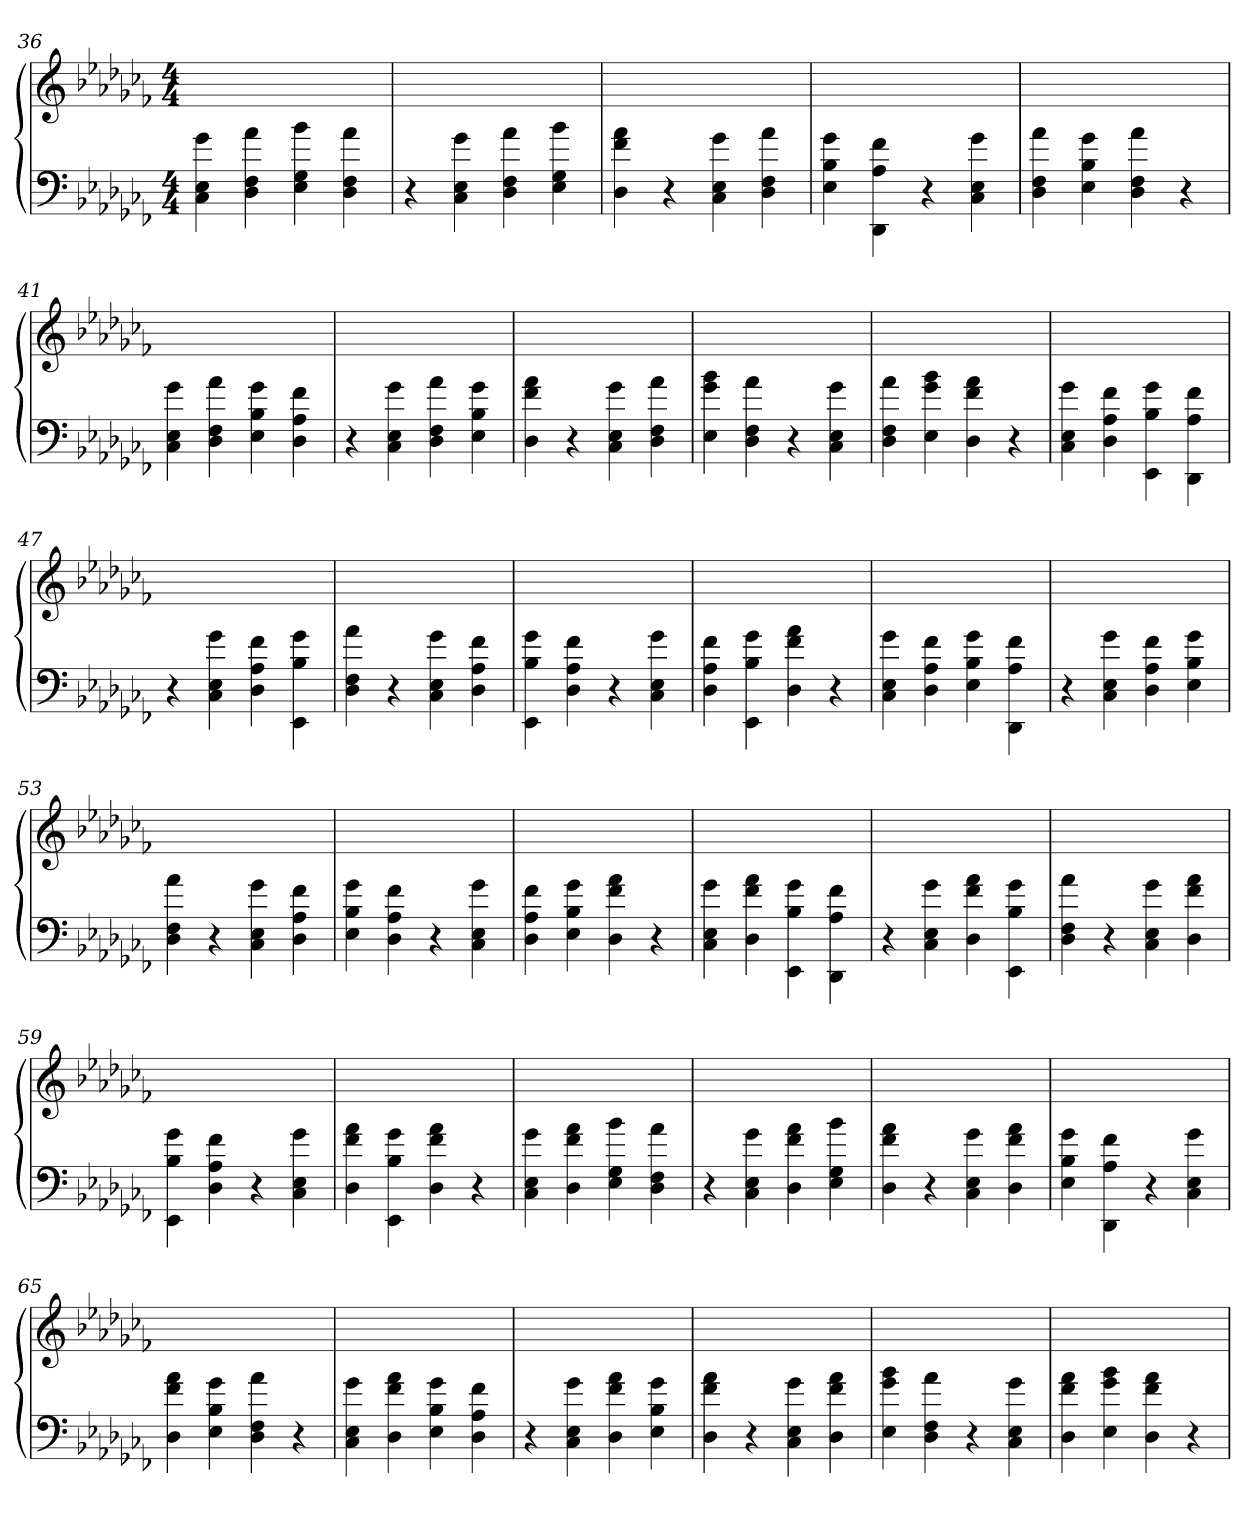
**kern	**kern
*part2	*part1
*staff2	*staff1
*clefF4	*clefG2
*k[b-e-a-d-g-c-f-]	*k[b-e-a-d-g-c-f-]
*C-:	*C-:
*M4/4	*M4/4
=36	=36
4C- 4E- 4g-	1ryy
4D- 4F- 4a-	.
4E- 4G- 4b-	.
4D- 4F- 4a-	.
=37	=37
4r	1ryy
4C- 4E- 4g-	.
4D- 4F- 4a-	.
4E- 4G- 4b-	.
=38	=38
4D- 4f- 4a-	1ryy
4r	.
4C- 4E- 4g-	.
4D- 4F- 4a-	.
=39	=39
4E- 4B- 4g-	1ryy
4DD- 4A- 4f-	.
4r	.
4C- 4E- 4g-	.
=40	=40
4D- 4F- 4a-	1ryy
4E- 4B- 4g-	.
4D- 4F- 4a-	.
4r	.
=41	=41
4C- 4E- 4g-	1ryy
4D- 4F- 4a-	.
4E- 4B- 4g-	.
4D- 4A- 4f-	.
=42	=42
4r	1ryy
4C- 4E- 4g-	.
4D- 4F- 4a-	.
4E- 4B- 4g-	.
=43	=43
4D- 4f- 4a-	1ryy
4r	.
4C- 4E- 4g-	.
4D- 4F- 4a-	.
=44	=44
4E- 4g- 4b-	1ryy
4D- 4F- 4a-	.
4r	.
4C- 4E- 4g-	.
=45	=45
4D- 4F- 4a-	1ryy
4E- 4g- 4b-	.
4D- 4f- 4a-	.
4r	.
=46	=46
4C- 4E- 4g-	1ryy
4D- 4A- 4f-	.
4EE- 4B- 4g-	.
4DD- 4A- 4f-	.
=47	=47
4r	1ryy
4C- 4E- 4g-	.
4D- 4A- 4f-	.
4EE- 4B- 4g-	.
=48	=48
4D- 4F- 4a-	1ryy
4r	.
4C- 4E- 4g-	.
4D- 4A- 4f-	.
=49	=49
4EE- 4B- 4g-	1ryy
4D- 4A- 4f-	.
4r	.
4C- 4E- 4g-	.
=50	=50
4D- 4A- 4f-	1ryy
4EE- 4B- 4g-	.
4D- 4f- 4a-	.
4r	.
=51	=51
4C- 4E- 4g-	1ryy
4D- 4A- 4f-	.
4E- 4B- 4g-	.
4DD- 4A- 4f-	.
=52	=52
4r	1ryy
4C- 4E- 4g-	.
4D- 4A- 4f-	.
4E- 4B- 4g-	.
=53	=53
4D- 4F- 4a-	1ryy
4r	.
4C- 4E- 4g-	.
4D- 4A- 4f-	.
=54	=54
4E- 4B- 4g-	1ryy
4D- 4A- 4f-	.
4r	.
4C- 4E- 4g-	.
=55	=55
4D- 4A- 4f-	1ryy
4E- 4B- 4g-	.
4D- 4f- 4a-	.
4r	.
=56	=56
4C- 4E- 4g-	1ryy
4D- 4f- 4a-	.
4EE- 4B- 4g-	.
4DD- 4A- 4f-	.
=57	=57
4r	1ryy
4C- 4E- 4g-	.
4D- 4f- 4a-	.
4EE- 4B- 4g-	.
=58	=58
4D- 4F- 4a-	1ryy
4r	.
4C- 4E- 4g-	.
4D- 4f- 4a-	.
=59	=59
4EE- 4B- 4g-	1ryy
4D- 4A- 4f-	.
4r	.
4C- 4E- 4g-	.
=60	=60
4D- 4f- 4a-	1ryy
4EE- 4B- 4g-	.
4D- 4f- 4a-	.
4r	.
=61	=61
4C- 4E- 4g-	1ryy
4D- 4f- 4a-	.
4E- 4G- 4b-	.
4D- 4F- 4a-	.
=62	=62
4r	1ryy
4C- 4E- 4g-	.
4D- 4f- 4a-	.
4E- 4G- 4b-	.
=63	=63
4D- 4f- 4a-	1ryy
4r	.
4C- 4E- 4g-	.
4D- 4f- 4a-	.
=64	=64
4E- 4B- 4g-	1ryy
4DD- 4A- 4f-	.
4r	.
4C- 4E- 4g-	.
=65	=65
4D- 4f- 4a-	1ryy
4E- 4B- 4g-	.
4D- 4F- 4a-	.
4r	.
=66	=66
4C- 4E- 4g-	1ryy
4D- 4f- 4a-	.
4E- 4B- 4g-	.
4D- 4A- 4f-	.
=67	=67
4r	1ryy
4C- 4E- 4g-	.
4D- 4f- 4a-	.
4E- 4B- 4g-	.
=68	=68
4D- 4f- 4a-	1ryy
4r	.
4C- 4E- 4g-	.
4D- 4f- 4a-	.
=69	=69
4E- 4g- 4b-	1ryy
4D- 4F- 4a-	.
4r	.
4C- 4E- 4g-	.
=70	=70
4D- 4f- 4a-	1ryy
4E- 4g- 4b-	.
4D- 4f- 4a-	.
4r	.
=	=
*-	*-
